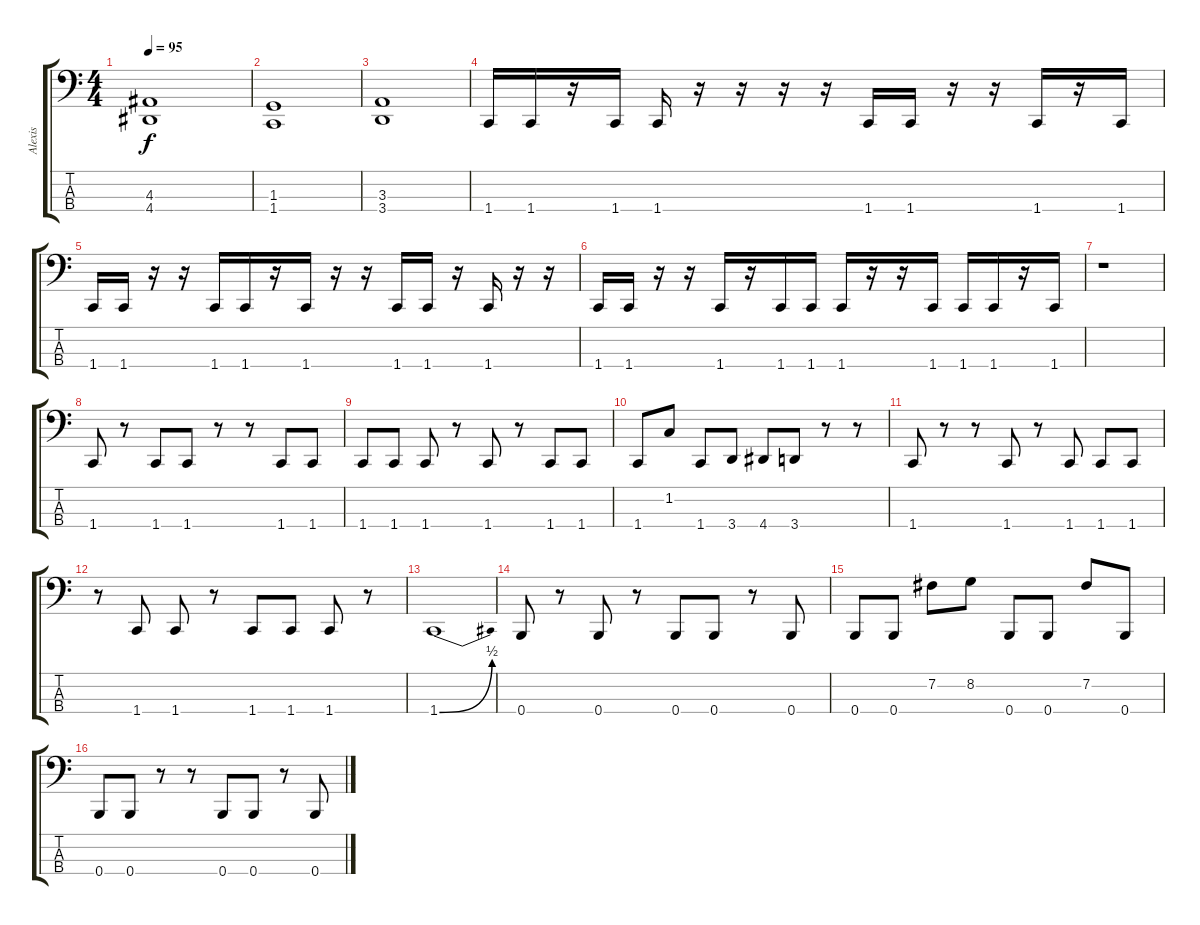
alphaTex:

\track ("Alexis" "Alexis") {instrument electricbassfinger}
\staff {score tabs}
\tuning (E2 B1 Gb1 B0) {hide}
\ts (4 4)
\tempo 95
\clef f4
\ks c
(4.3 4.4).1{dy f} |
(1.3 1.4).1 |
(3.3 3.4).1 |
1.4.16 1.4.16 r.16 1.4.16 1.4.16 r.16 r.16 r.16 r.16 1.4.16 1.4.16 r.16 r.16 1.4.16 r.16 1.4.16 |
1.4.16 1.4.16 r.16 r.16 1.4.16 1.4.16 r.16 1.4.16 r.16 r.16 1.4.16 1.4.16 r.16 1.4.16 r.16 r.16 |
1.4.16 1.4.16 r.16 r.16 1.4.16 r.16 1.4.16 1.4.16 1.4.16 r.16 r.16 1.4.16 1.4.16 1.4.16 r.16 1.4.16 |
r.1 |
1.4.8 r.8 1.4.8 1.4.8 r.8 r.8 1.4.8 1.4.8 |
1.4.8 1.4.8 1.4.8 r.8 1.4.8 r.8 1.4.8 1.4.8 |
1.4.8 1.2.8 1.4.8 3.4.8 4.4.8 3.4.8 r.8 r.8 |
1.4.8 r.8 r.8 1.4.8 r.8 1.4.8 1.4.8 1.4.8 |
r.8 1.4.8 1.4.8 r.8 1.4.8 1.4.8 1.4.8 r.8 |
1.4{be (bend 0 0 60 2)}.1 |
0.4.8 r.8 0.4.8 r.8 0.4.8 0.4.8 r.8 0.4.8 |
0.4.8 0.4.8 7.2.8 8.2.8 0.4.8 0.4.8 7.2.8 0.4.8 |
0.4.8 0.4.8 r.8 r.8 0.4.8 0.4.8 r.8 0.4.8
